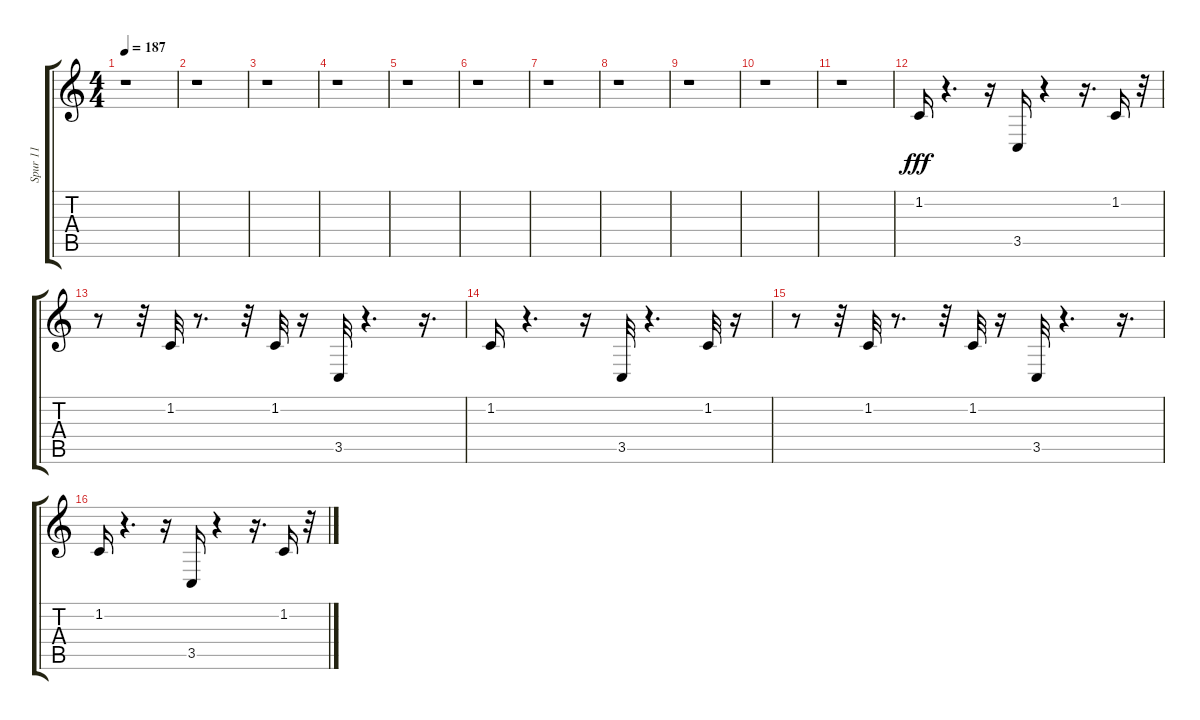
\track ("Spur 11" "Spur 11") {instrument melodictom}
\staff {score tabs}
\tuning (E4 B3 G3 D3 A2 E2) {hide}
\ts (4 4)
\tempo 187
\clef g2
\ks c
r.1{dy fff instrument melodictom} |
r.1 |
r.1 |
r.1 |
r.1 |
r.1 |
r.1 |
r.1 |
r.1 |
r.1 |
r.1 |
1.2.16 r.4{d} r.16 3.5.16 r.4 r.16{d} 1.2.16 r.32 |
r.8 r.32 1.2.32 r.8{d} r.32 1.2.32 r.16 3.5.32 r.4{d} r.16{d} |
1.2.16 r.4{d} r.16 3.5.32 r.4{d} 1.2.32 r.16 |
r.8 r.32 1.2.32 r.8{d} r.32 1.2.32 r.16 3.5.32 r.4{d} r.16{d} |
1.2.16 r.4{d} r.16 3.5.16 r.4 r.16{d} 1.2.16 r.32
